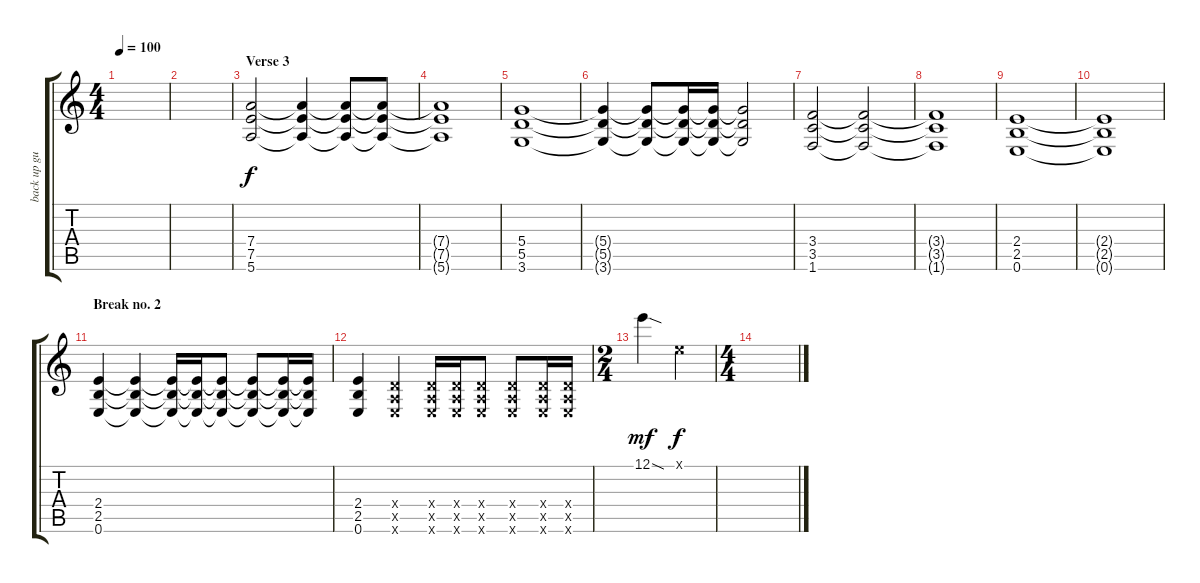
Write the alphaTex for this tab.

\track ("back up guitar and fills" "back up gu") {instrument distortionguitar}
\staff {score tabs}
\tuning (E4 B3 G3 D3 A2 E2) {hide}
\ts (4 4)
\tempo 100
\clef g2
\ks c
|
|
\section ("" "Verse 3")
(7.4 7.5 5.6).2 (7.4{t} 7.5{t} 5.6{t}).4 (7.4{t} 7.5{t} 5.6{t}).8 (7.4{t} 7.5{t} 5.6{t}).8 |
(7.4{t} 7.5{t} 5.6{t}).1 |
(5.4 5.5 3.6).1 |
(5.4{t} 5.5{t} 3.6{t}).4 (5.4{t} 5.5{t} 3.6{t}).8 (5.4{t} 5.5{t} 3.6{t}).16 (5.4{t} 5.5{t} 3.6{t}).16 (5.4{t} 5.5{t} 3.6{t}).2 |
(3.4 3.5 1.6).2 (3.4{t} 3.5{t} 1.6{t}).2 |
(3.4{t} 3.5{t} 1.6{t}).1 |
(2.4 2.5 0.6).1 |
(2.4{t} 2.5{t} 0.6{t}).1 |
\section ("" "Break no. 2")
(2.4 2.5 0.6).4 (2.4{t} 2.5{t} 0.6{t}).4 (2.4{t} 2.5{t} 0.6{t}).16 (2.4{t} 2.5{t} 0.6{t}).16 (2.4{t} 2.5{t} 0.6{t}).8 (2.4{t} 2.5{t} 0.6{t}).8 (2.4{t} 2.5{t} 0.6{t}).16 (2.4{t} 2.5{t} 0.6{t}).16 |
(2.4 2.5 0.6).4 (0.4{x} 0.5{x} 0.6{x}).4 (0.4{x} 0.5{x} 0.6{x}).16 (0.4{x} 0.5{x} 0.6{x}).16 (0.4{x} 0.5{x} 0.6{x}).8 (0.4{x} 0.5{x} 0.6{x}).8 (0.4{x} 0.5{x} 0.6{x}).16 (0.4{x} 0.5{x} 0.6{x}).16 |
\ts (2 4)
12.1{sod}.4{dy mf} 0.1{x}.4{dy f} |
\ts (4 4)
